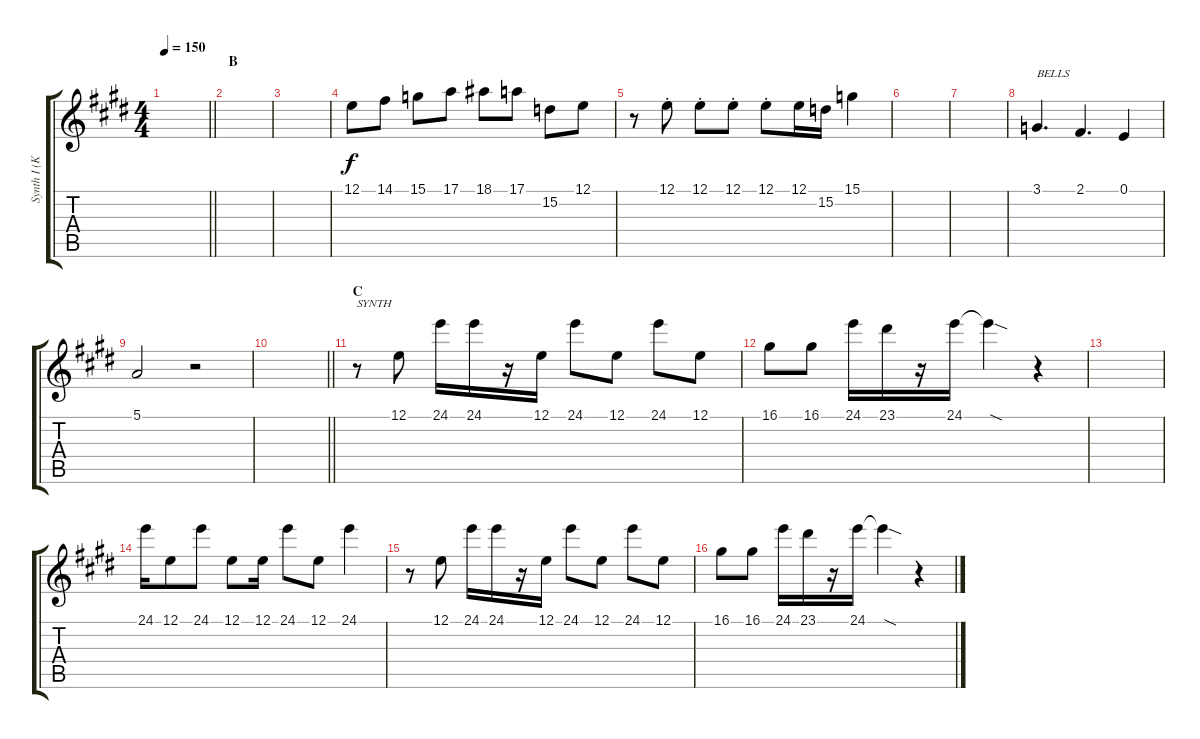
\track ("Synth I (Kotobuki Tsumugi)" "Synth I (K") {instrument lead1square}
\staff {score tabs}
\tuning (E4 B3 G3 D3 A2 E2) {hide}
\ts (4 4)
\tempo 150
\clef g2
\barLineRight lightlight
\ks e
|
\section ("" "B")
|
|
12.1.8 14.1.8 15.1.8 17.1.8 18.1.8 17.1.8 15.2.8 12.1.8 |
r.8 12.1{st}.8 12.1{st}.8 12.1{st}.8 12.1{st}.8 12.1.16 15.2.16 15.1.4 |
|
|
3.1.4{d txt "BELLS" instrument tubularbells} 2.1.4{d} 0.1.4 |
5.1.2 r.2 |
\barLineRight lightlight
|
\section ("" "C")
r.8{txt "SYNTH" instrument lead1square} 12.1.8 24.1.16 24.1.16 r.16 12.1.16 24.1.8 12.1.8 24.1.8 12.1.8 |
16.1.8 16.1.8 24.1.16 23.1.16 r.16 24.1.16 24.1{sod t}.4 r.4 |
|
24.1.16 12.1.8 24.1.8 12.1.8 12.1.16 24.1.8 12.1.8 24.1.4 |
r.8 12.1.8 24.1.16 24.1.16 r.16 12.1.16 24.1.8 12.1.8 24.1.8 12.1.8 |
16.1.8 16.1.8 24.1.16 23.1.16 r.16 24.1.16 24.1{sod t}.4 r.4
